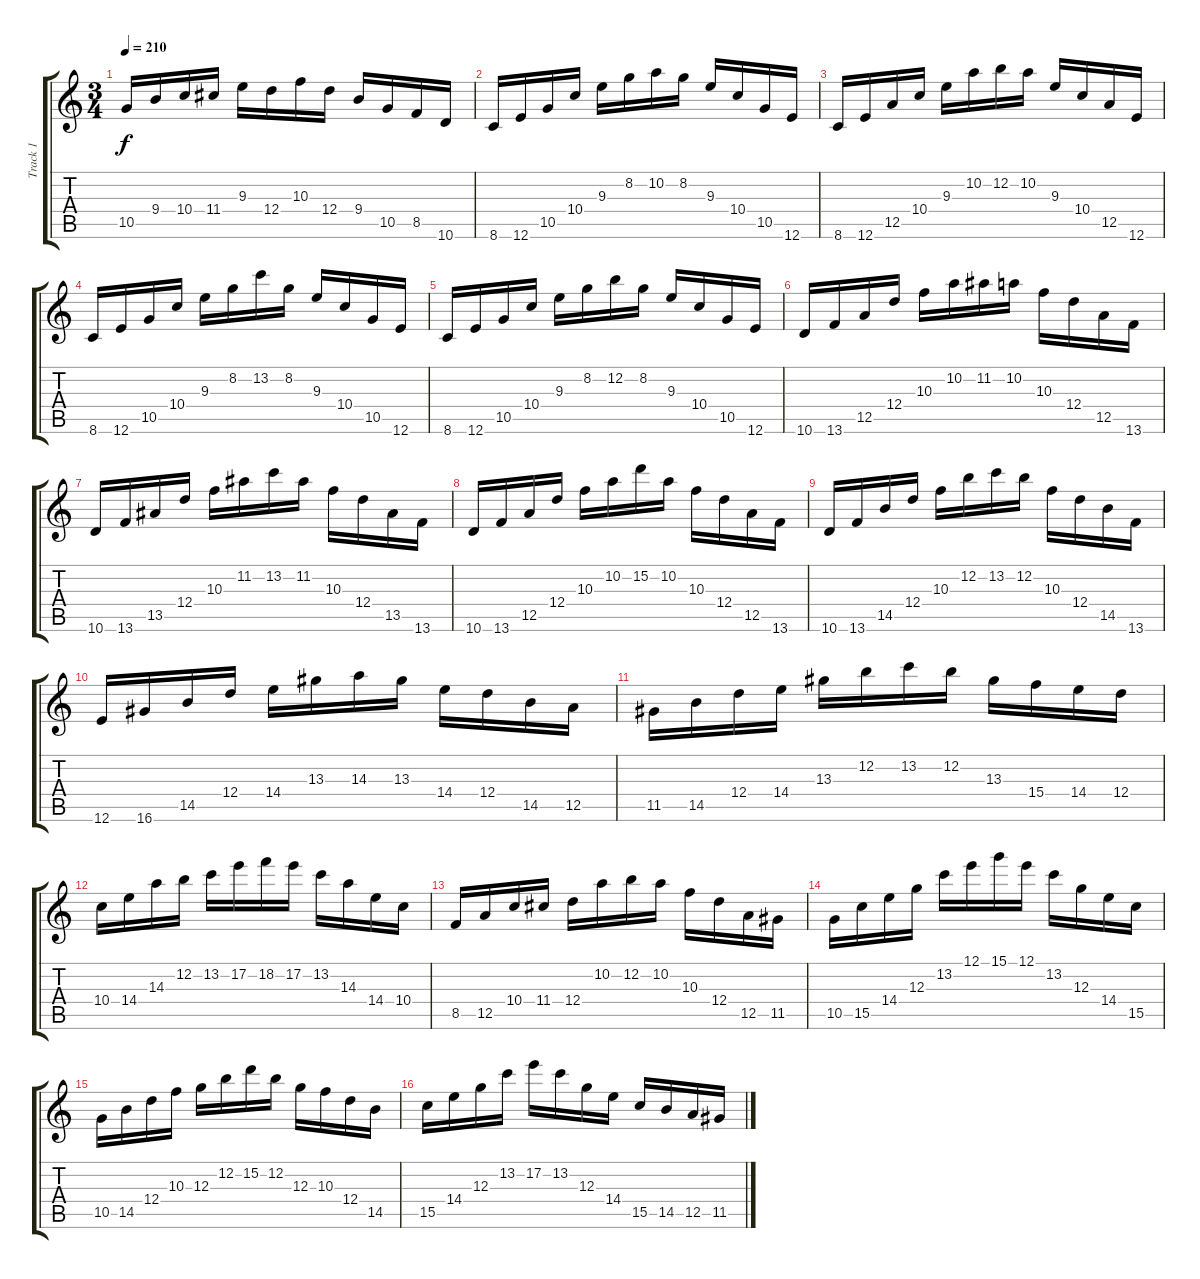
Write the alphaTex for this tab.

\track ("Track 1" "Track 1") {instrument overdrivenguitar}
\staff {score tabs}
\tuning (E4 B3 G3 D3 A2 E2) {hide}
\ts (3 4)
\tempo 210
\clef g2
\ks c
10.5.16{dy f} 9.4.16 10.4.16 11.4.16 9.3.16 12.4.16 10.3.16 12.4.16 9.4.16 10.5.16 8.5.16 10.6.16 |
8.6.16 12.6.16 10.5.16 10.4.16 9.3.16 8.2.16 10.2.16 8.2.16 9.3.16 10.4.16 10.5.16 12.6.16 |
8.6.16 12.6.16 12.5.16 10.4.16 9.3.16 10.2.16 12.2.16 10.2.16 9.3.16 10.4.16 12.5.16 12.6.16 |
8.6.16 12.6.16 10.5.16 10.4.16 9.3.16 8.2.16 13.2.16 8.2.16 9.3.16 10.4.16 10.5.16 12.6.16 |
8.6.16 12.6.16 10.5.16 10.4.16 9.3.16 8.2.16 12.2.16 8.2.16 9.3.16 10.4.16 10.5.16 12.6.16 |
10.6.16 13.6.16 12.5.16 12.4.16 10.3.16 10.2.16 11.2.16 10.2.16 10.3.16 12.4.16 12.5.16 13.6.16 |
10.6.16 13.6.16 13.5.16 12.4.16 10.3.16 11.2.16 13.2.16 11.2.16 10.3.16 12.4.16 13.5.16 13.6.16 |
10.6.16 13.6.16 12.5.16 12.4.16 10.3.16 10.2.16 15.2.16 10.2.16 10.3.16 12.4.16 12.5.16 13.6.16 |
10.6.16 13.6.16 14.5.16 12.4.16 10.3.16 12.2.16 13.2.16 12.2.16 10.3.16 12.4.16 14.5.16 13.6.16 |
12.6.16 16.6.16 14.5.16 12.4.16 14.4.16 13.3.16 14.3.16 13.3.16 14.4.16 12.4.16 14.5.16 12.5.16 |
11.5.16 14.5.16 12.4.16 14.4.16 13.3.16 12.2.16 13.2.16 12.2.16 13.3.16 15.4.16 14.4.16 12.4.16 |
10.4.16 14.4.16 14.3.16 12.2.16 13.2.16 17.2.16 18.2.16 17.2.16 13.2.16 14.3.16 14.4.16 10.4.16 |
8.5.16 12.5.16 10.4.16 11.4.16 12.4.16 10.2.16 12.2.16 10.2.16 10.3.16 12.4.16 12.5.16 11.5.16 |
10.5.16 15.5.16 14.4.16 12.3.16 13.2.16 12.1.16 15.1.16 12.1.16 13.2.16 12.3.16 14.4.16 15.5.16 |
10.5.16 14.5.16 12.4.16 10.3.16 12.3.16 12.2.16 15.2.16 12.2.16 12.3.16 10.3.16 12.4.16 14.5.16 |
15.5.16 14.4.16 12.3.16 13.2.16 17.2.16 13.2.16 12.3.16 14.4.16 15.5.16 14.5.16 12.5.16 11.5.16
